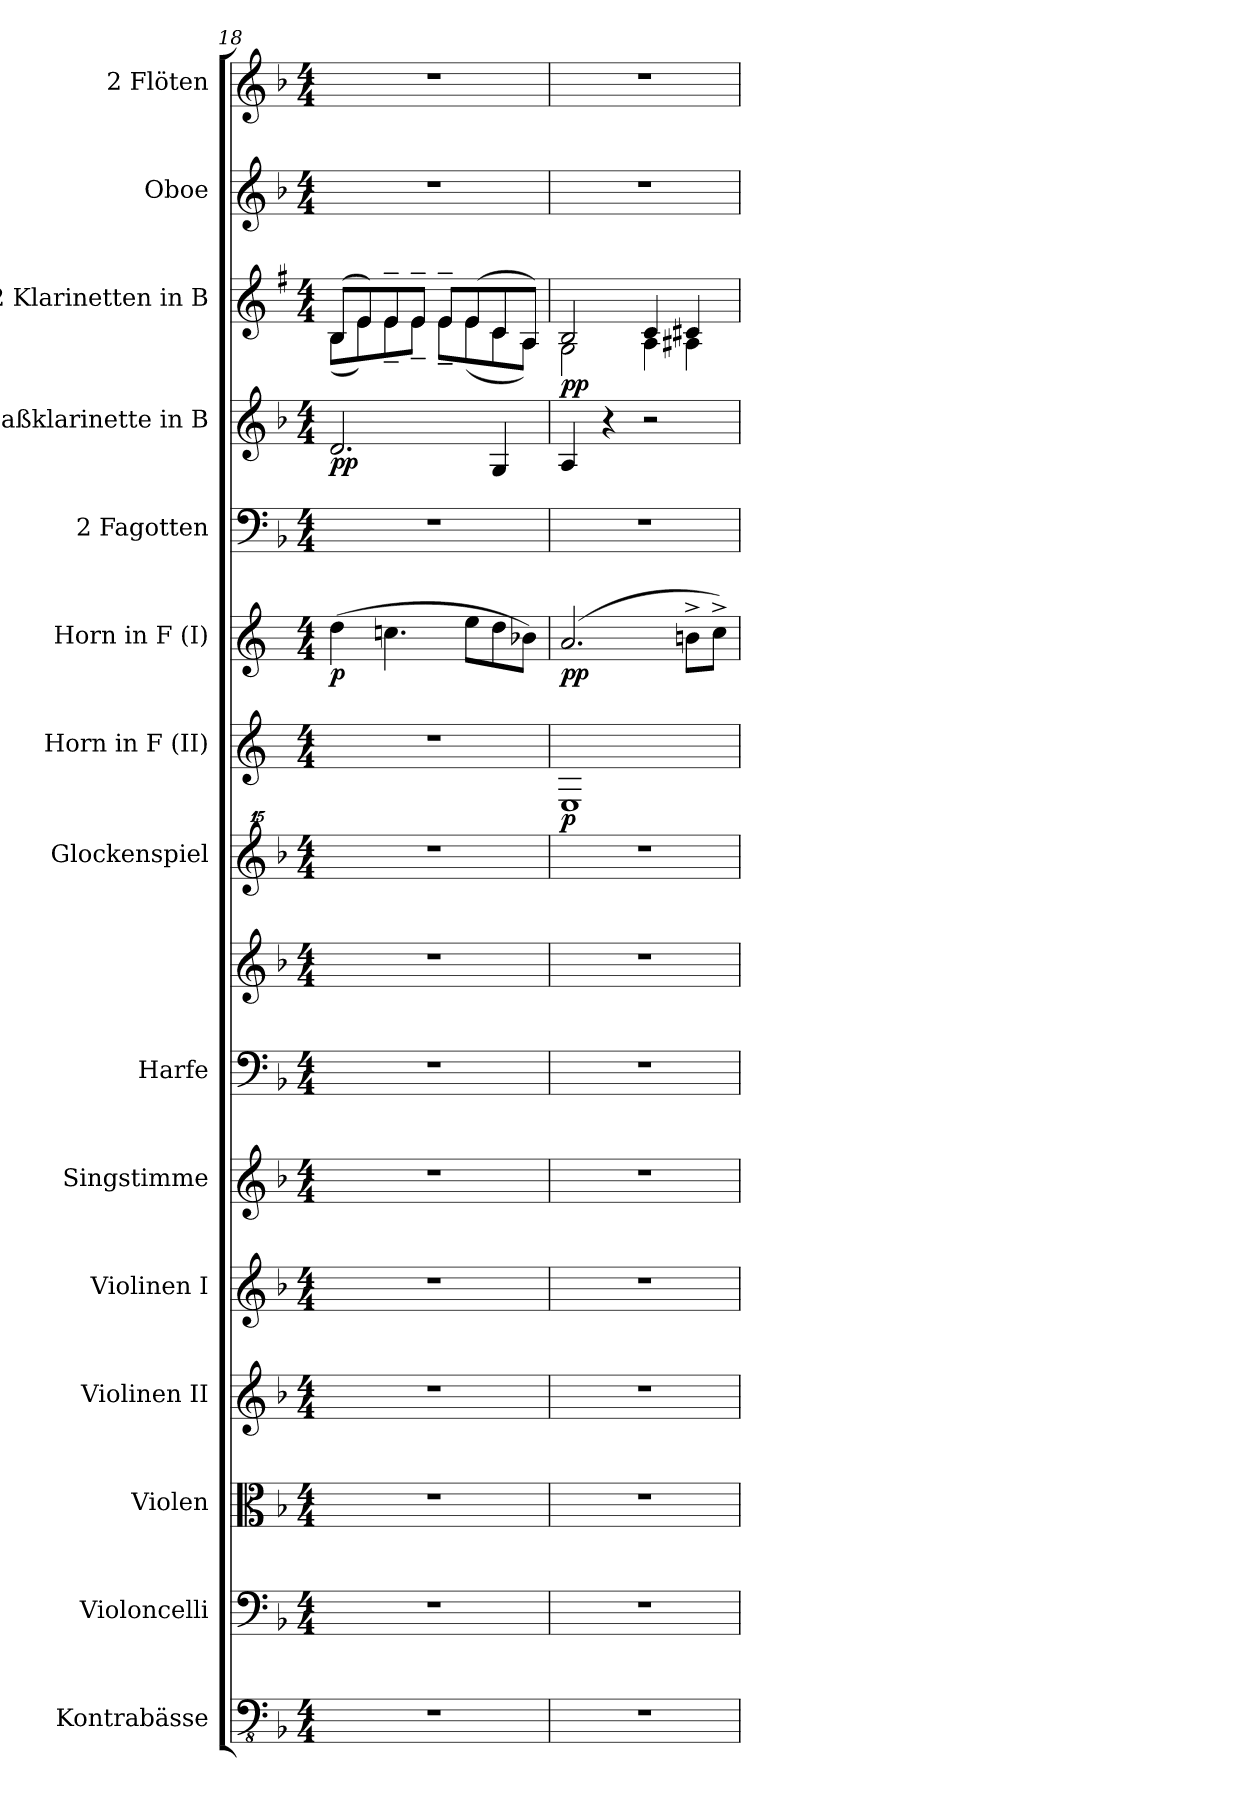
**kern	**kern	**kern	**kern	**kern	**kern	**kern	**kern	**kern	**kern	**dynam	**kern	**dynam	**kern	**kern	**dynam	**kern	**dynam	**kern	**kern
*part15	*part14	*part13	*part12	*part11	*part10	*part9	*part9	*part8	*part7	*part7	*part6	*part6	*part5	*part4	*part4	*part3	*part3	*part2	*part1
*staff16	*staff15	*staff14	*staff13	*staff12	*staff11	*staff10	*staff9	*staff8	*staff7	*staff7	*staff6	*staff6	*staff5	*staff4	*staff4	*staff3	*staff3	*staff2	*staff1
*I"Kontrabässe	*I"Violoncelli	*I"Violen	*I"Violinen II	*I"Violinen I	*I"Singstimme	*I"Harfe	*	*I"Glockenspiel	*I"Horn in F (II)	*	*I"Horn in F (I)	*	*I"2 Fagotten	*I"Baßklarinette in B	*	*I"2 Klarinetten in B	*	*I"Oboe	*I"2 Flöten
*I'Kb.	*I'Vc.	*	*I'Vl. II	*I'Vl. I	*I'Singst.	*I'Hf.	*	*I'Glk.	*I'Hr. II	*	*I'Hr. I	*	*I'Fg.	*I'Bklar. (B)	*	*I'Klar. (B)	*	*I'Ob.	*I'Fl.
*clefFv4	*clefF4	*clefC3	*clefG2	*clefG2	*clefG2	*clefF4	*clefG2	*clefG^^2	*clefG2	*	*clefG2	*	*clefF4	*clefG2	*	*clefG2	*	*clefG2	*clefG2
*	*	*	*	*	*	*	*	*	*ITrd4c7	*	*ITrd4c7	*	*	*ITrd8c14	*	*ITrd1c2	*	*	*
*k[b-]	*k[b-]	*k[b-]	*k[b-]	*k[b-]	*k[b-]	*k[b-]	*k[b-]	*k[b-]	*k[b-]	*	*k[b-]	*	*k[b-]	*k[b-]	*	*k[b-]	*	*k[b-]	*k[b-]
*M4/4	*M4/4	*M4/4	*M4/4	*M4/4	*M4/4	*M4/4	*M4/4	*M4/4	*M4/4	*	*M4/4	*	*M4/4	*M4/4	*	*M4/4	*	*M4/4	*M4/4
=18	=18	=18	=18	=18	=18	=18	=18	=18	=18	=18	=18	=18	=18	=18	=18	=18	=18	=18	=18
*	*	*	*	*	*	*	*	*	*	*	*	*	*	*	*	*^	*	*	*
!	!	!	!	!	!	!	!	!	!	!	!	!LO:DY:b	!	!	!LO:DY:b	!	!	!	!	!
1r	1r	1r	1r	1r	1r	1r	1r	1r	1r	.	(4g\	p	1r	2.D/	pp	(8A/L	(8A\L	.	1r	1r
.	.	.	.	.	.	.	.	.	.	.	.	.	.	.	.	8d/)	8d\)	.	.	.
.	.	.	.	.	.	.	.	.	.	.	4.fn\	.	.	.	.	8d~/	8d~\	.	.	.
.	.	.	.	.	.	.	.	.	.	.	.	.	.	.	.	8d~/J	8d~\J	.	.	.
.	.	.	.	.	.	.	.	.	.	.	.	.	.	.	.	8d~/L	8d~\L	.	.	.
.	.	.	.	.	.	.	.	.	.	.	8a\L	.	.	.	.	(8d/	(8d\	.	.	.
.	.	.	.	.	.	.	.	.	.	.	8g\	.	.	4GG/	.	8B-/	8B-\	.	.	.
.	.	.	.	.	.	.	.	.	.	.	8e-X\J)	.	.	.	.	8G/J)	8G\J)	.	.	.
=19	=19	=19	=19	=19	=19	=19	=19	=19	=19	=19	=19	=19	=19	=19	=19	=19	=19	=19	=19	=19
!	!	!	!	!	!	!	!	!	!	!LO:DY:b	!	!LO:DY:b	!	!	!	!	!	!LO:DY:b	!	!
1r	1r	1r	1r	1r	1r	1r	1r	1r	1AA	p	(2.d/	pp	1r	4AA/	.	2A/	2F\	pp	1r	1r
.	.	.	.	.	.	.	.	.	.	.	.	.	.	4r	.	.	.	.	.	.
.	.	.	.	.	.	.	.	.	.	.	.	.	.	2r	.	4B-/	4G\	.	.	.
.	.	.	.	.	.	.	.	.	.	.	8en^\L	.	.	.	.	4Bn/	4G#X\	.	.	.
.	.	.	.	.	.	.	.	.	.	.	8f^\J)	.	.	.	.	.	.	.	.	.
*	*	*	*	*	*	*	*	*	*	*	*	*	*	*	*	*v	*v	*	*	*
=	=	=	=	=	=	=	=	=	=	=	=	=	=	=	=	=	=	=	=
*-	*-	*-	*-	*-	*-	*-	*-	*-	*-	*-	*-	*-	*-	*-	*-	*-	*-	*-	*-
